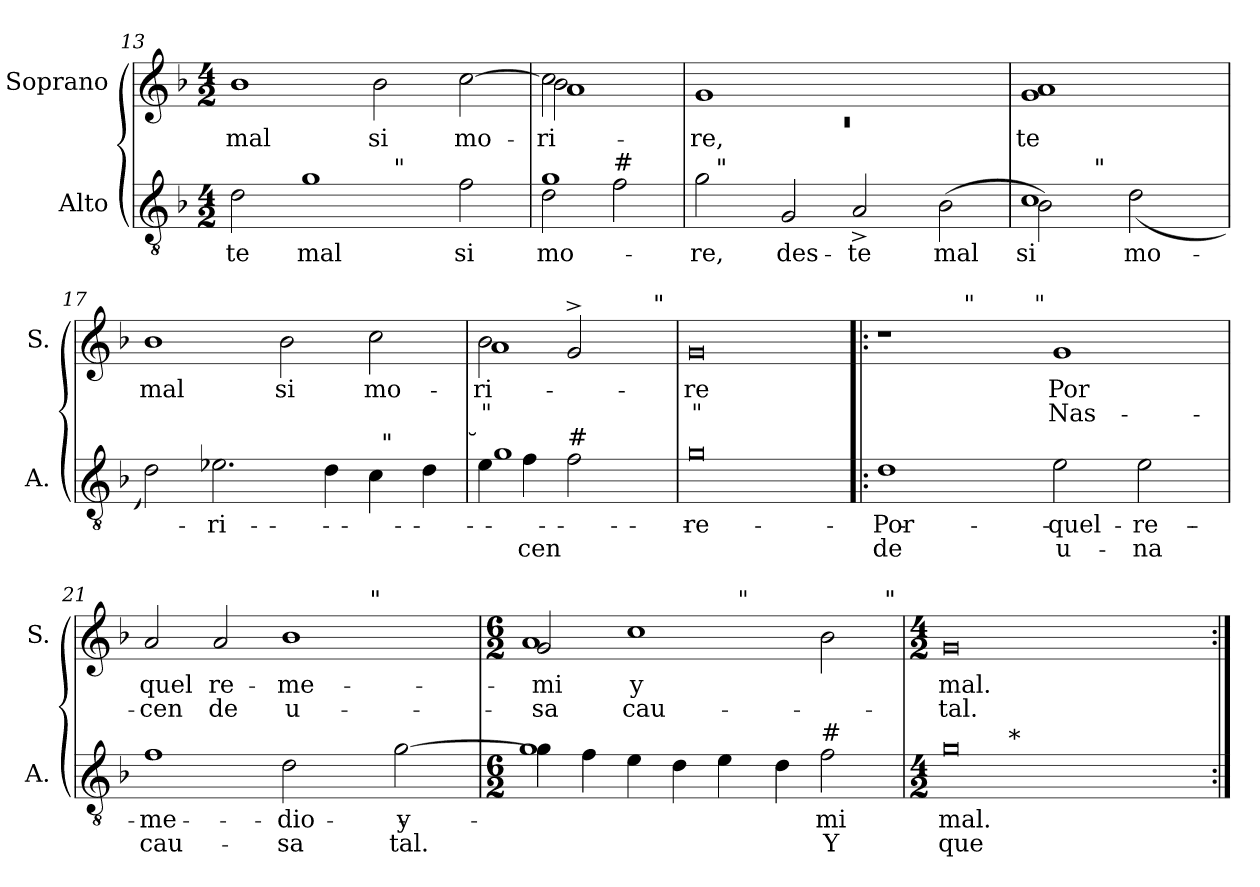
**kern	**text	**text	**kern	**text	**text
*part2	*part2	*part2	*part1	*part1	*part1
*staff2	*staff2	*staff2	*staff1	*staff1	*staff1
*I"Alto	*	*	*I"Soprano	*	*
*I'A.	*	*	*I'S.	*	*
*clefGv2	*	*	*clefG2	*	*
*k[b-]	*	*	*k[b-]	*	*
*F:	*	*	*F:	*	*
*M4/2	*	*	*M4/2	*	*
=13	=13	=13	=13	=13	=13
!	!LO:LY:b	!	!	!LO:LY:b	!
*^	*	*	*	*	*
2d\	1ryy	-te	.	1b-	mal	.
!	!	!LO:LY:b	!	!	!	!
1g	.	mal	.	.	.	.
!	!	!	!	!	!LO:LY:b	!
.	16ryy	.	.	2b-\	si	.
!	!LO:TX:a:t="	!	!	!	!	!
.	2...ryy	.	.	.	.	.
!	!	!LO:LY:b	!	!	!LO:LY:b	!
2f\	.	si	.	[>2cc\	mo-	.
=14	=14	=14	=14	=14	=14	=14
!	!	!LO:LY:b:rj	!	!	!	!
!	!	!LO:LY:b	!	!	!LO:LY:b	!
*	*	*	*	*^	*	*
*	*	*	*	*	*^	*	*
1g	2d\	-mo-	.	2cc\]	2b-\	1a	-ri-	.
!	!LO:TX:a:t=#	!	!	!	!	!	!	!
.	2f\	.	.	2ryy	2ryy	.	.	.
*	*	*	*	*	*v	*v	*	*
=15	=15	=15	=15	=15	=15	=15	=15
!	!	!LO:LY:b	!	!	!LO:N:vis=1	!LO:LY:b	!
2g\	16ryy	-re,	.	1g	0rc	-re,	.
!	!LO:TX:a:t="	!	!	!	!	!	!
.	1ryy	.	.	.	.	.	.
!	!	!LO:LY:b	!	!	!	!	!
2G/	.	des-	.	.	.	.	.
!	!	!LO:LY:b	!	!	!	!	!
2A^</	.	-te	.	1ryy	.	.	.
.	2...ryy	.	.	.	.	.	.
!	!	!LO:LY:b	!	!	!	!	!
(>2B-\	.	mal	.	.	.	.	.
*	*	*	*	*v	*v	*	*
=16	=16	=16	=16	=16	=16	=16
!	!	!LO:LY:b	!	!	!LO:LY:b	!
*	*^	*	*	*	*	*
1c	2B-\)	4ryy	si	.	1g 1a	-te	.
.	.	16.ryy	.	.	.	.	.
!	!	!LO:TX:a:t="	!	!	!	!	!
.	.	2ryy	.	.	.	.	.
!	!	!	!LO:LY:b	!	!	!	!
.	(>2d\	.	mo-	.	.	.	.
.	.	8ryy	.	.	.	.	.
.	.	32ryy	.	.	.	.	.
=17	=17	=17	=17	=17	=17	=17	=17
!	!	!	!	!	!	!LO:LY:b	!
*	*v	*v	*	*	*	*	*
2d\)	1ryy	.	.	1b-	mal	.
!	!	!LO:LY:b	!	!	!	!
2.e-X\	.	-ri-	.	.	.	.
!	!	!	!	!	!LO:LY:b	!
.	2ryy	.	.	2b-\	si	.
4d\	.	.	.	.	.	.
!	!	!	!	!	!LO:LY:b	!
4c\	32ryy	.	.	2cc\	mo-	.
!	!LO:TX:a:t="	!	!	!	!	!
.	4...ryy	.	.	.	.	.
4d\	.	.	.	.	.	.
!!LO:LB:g=z
=18	=18	=18	=18	=18	=18	=18
!	!	!	!	!LO:TX:a:t=1 8	!	!
!	!	!	!	!LO:TX:a:t=dre	!	!
!LO:TX:a:t=̆	!	!	!	!	!	!
!	!	!	!	!	!LO:LY:b	!LO:LY:b
*	*	*	*	*^	*	*
*	*	*	*	*	*^	*	*
4e\	1g	.	.	2b-\	1a	2ryy	-ri-	-"
!	!	!	!LO:LY:b:rj	!	!	!	!	!
4f\	.	.	-cen	.	.	.	.	.
!LO:TX:a:t=#	!	!	!	!	!	!	!	!
2f\	.	.	.	2g^>/	.	4ryy	.	.
.	.	.	.	.	.	8ryy	.	.
.	.	.	.	.	.	32ryy	.	.
!	!	!	!	!	!	!LO:TX:a:t="	!	!
.	.	.	.	.	.	16.ryy	.	.
=19	=19	=19	=19	=19	=19	=19	=19	=19
!	!	!LO:LY:b	!	!	!	!	!LO:LY:b	!LO:LY:b
*v	*v	*	*	*	*	*	*	*
*	*	*	*v	*v	*v	*	*
0g	-re	.	0g	-re	"
=20!|:	=20!|:	=20!|:	=20!|:	=20!|:	=20!|:
!	!LO:LY:b	!LO:LY:b	!	!	!
*	*	*	*^	*	*
*	*	*	*	*^	*	*
1d	Por	de	1r	4ryy	2...ryy	.	.
.	.	.	.	8ryy	.	.	.
.	.	.	.	32ryy	.	.	.
!	!	!	!	!LO:TX:a:t="	!	!	!
.	.	.	.	1ryy	.	.	.
!	!	!	!	!	!LO:TX:a:t="	!	!
.	.	.	.	.	1ryy	.	.
!	!LO:LY:b	!LO:LY:b	!	!	!	!LO:LY:b	!LO:LY:b
2e\	quel	u-	1g	.	.	Por	Nas-
.	.	.	.	2ryy	.	.	.
!	!LO:LY:b	!LO:LY:b	!	!	!	!	!
2e\	re-	-na	.	.	.	.	.
.	.	.	.	16.ryy	.	.	.
.	.	.	.	.	16ryy	.	.
=21	=21	=21	=21	=21	=21	=21	=21
!	!LO:LY:b	!LO:LY:b	!	!	!	!LO:LY:b	!LO:LY:b
*	*	*	*	*v	*v	*	*
1f	-me-	cau-	2a/	1ryy	quel	-cen
!	!	!	!	!	!LO:LY:b	!LO:LY:b
.	.	.	2a/	.	re-	de
!	!LO:LY:b	!LO:LY:b	!	!	!LO:LY:b	!LO:LY:b
2d\	-dio	-sa	1b-	4ryy	-me-	u-
.	.	.	.	8ryy	.	.
.	.	.	.	32ryy	.	.
!	!	!	!	!LO:TX:a:t="	!	!
.	.	.	.	2ryy	.	.
!	!LO:LY:b	!LO:LY:b	!	!	!	!
[>2g\	y	tal.	.	.	.	.
.	.	.	.	16.ryy	.	.
*	*	*	*v	*v	*	*
=22	=22	=22	=22	=22	=22
*M6/2	*	*	*M6/2	*	*
*^	*	*	*^	*	*
!	!	!	!	!	!	!LO:LY:b	!LO:LY:b
!	!	!	!	!	!	!LO:LY:b	!LO:LY:b
*	*	*	*	*^	*^	*	*
4g\]	1g	.	.	2g/	1a	1ryy	1ryy	mi	-sa
4f\	.	.	.	.	.	.	.	.	.
!	!	!	!	!	!	!	!	!LO:LY:b	!LO:LY:b
4e\	.	.	.	1cc	.	.	.	y	cau-
4d\	.	.	.	.	.	.	.	.	.
4e\	1ryy	.	.	.	1ryy	16ryy	2...ryy	.	.
!	!	!	!	!	!	!LO:TX:a:t="	!	!	!
.	.	.	.	.	.	2...ryy	.	.	.
4d\	.	.	.	.	.	.	.	.	.
!LO:TX:a:t=#	!	!	!	!	!	!	!	!	!
!	!	!LO:LY:b	!LO:LY:b	!	!	!	!	!	!
2f\	.	mi	Y	2b-\	.	.	.	.	.
!	!	!	!	!	!	!	!LO:TX:a:t="	!	!
.	.	.	.	.	.	.	16ryy	.	.
*	*	*	*	*v	*v	*v	*v	*	*
=23	=23	=23	=23	=23	=23	=23
*M4/2	*	*	*	*M4/2	*	*
*	*	*	*	*^	*	*
*	*	*	*	*	*^	*	*
*	*	*	*	*	*	*^	*	*
!	!	!LO:LY:b	!LO:LY:b	!	!	!	!	!LO:LY:b	!LO:LY:b
*	*	*	*	*v	*v	*v	*v	*	*
0g	4ryy	mal.	que	0g	mal.	tal.
.	16ryy	.	.	.	.	.
!	!LO:TX:a:t=*	!	!	!	!	!
.	1ryy	.	.	.	.	.
.	2ryy	.	.	.	.	.
.	8.ryy	.	.	.	.	.
*v	*v	*	*	*	*	*
=:|!	=:|!	=:|!	=:|!	=:|!	=:|!
*-	*-	*-	*-	*-	*-
